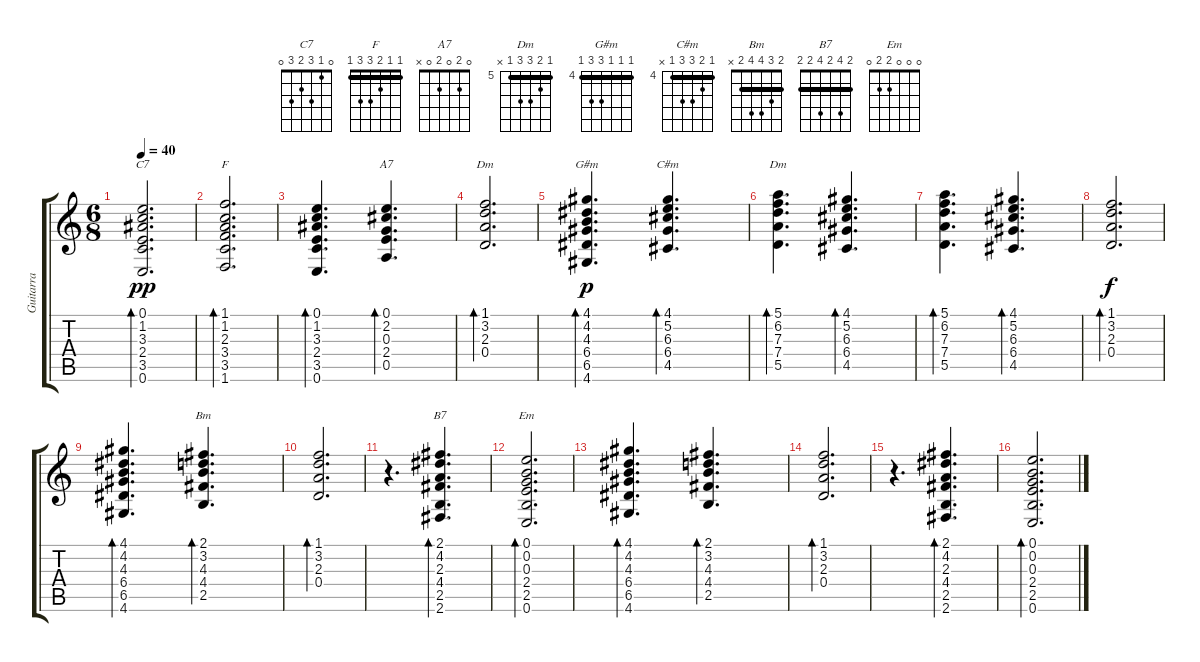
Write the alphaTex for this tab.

\track ("Guitarra" "Guitarra") {instrument acousticguitarnylon}
\staff {score tabs}
\tuning (E4 B3 G3 D3 A2 E2) {hide}
\chord ("C7" 0 1 3 2 3 0)
\chord ("F" 1 1 2 3 3 1) {barre 1}
\chord ("A7" 0 2 0 2 0 x)
\chord ("Dm" 1 3 2 0 x x)
\chord ("G#m" 4 4 4 6 6 4) {firstfret 4 barre 4}
\chord ("C#m" 4 5 6 6 4 x) {firstfret 4 barre 4}
\chord ("Dm" 5 6 7 7 5 x) {firstfret 5 barre 5}
\chord ("Bm" 2 3 4 4 2 x) {barre 2}
\chord ("B7" 2 4 2 4 2 2) {barre 2}
\chord ("Em" 0 0 0 2 2 0)
\ts (6 8)
\tempo 40
\clef g2
\ks c
(0.1 1.2 3.3 2.4 3.5 0.6).2{d bd 120 ch "C7" dy pp} |
(1.1 1.2 2.3 3.4 3.5 1.6).2{d bd 120 ch "F"} |
(0.1 1.2 3.3 2.4 3.5 0.6).4{d bd 120} (0.1 2.2 0.3 2.4 0.5).4{d bd 120 ch "A7"} |
(1.1 3.2 2.3 0.4).2{d bd 120 ch "Dm"} |
(4.1 4.2 4.3 6.4 6.5 4.6).4{d bd 120 ch "G#m" dy p} (4.1 5.2 6.3 6.4 4.5).4{d bd 120 ch "C#m"} |
(5.1 6.2 7.3 7.4 5.5).4{d bd 120 ch "Dm"} (4.1 5.2 6.3 6.4 4.5).4{d bd 120} |
(5.1 6.2 7.3 7.4 5.5).4{d bd 120} (4.1 5.2 6.3 6.4 4.5).4{d bd 120} |
(1.1 3.2 2.3 0.4).2{d bd 120 dy f} |
(4.1 4.2 4.3 6.4 6.5 4.6).4{d bd 120} (2.1 3.2 4.3 4.4 2.5).4{d bd 120 ch "Bm"} |
(1.1 3.2 2.3 0.4).2{d bd 120} |
r.4{d} (2.1 4.2 2.3 4.4 2.5 2.6).4{d bd 120 ch "B7"} |
(0.1 0.2 0.3 2.4 2.5 0.6).2{d bd 120 ch "Em"} |
(4.1 4.2 4.3 6.4 6.5 4.6).4{d bd 120} (2.1 3.2 4.3 4.4 2.5).4{d bd 120} |
(1.1 3.2 2.3 0.4).2{d bd 120} |
r.4{d} (2.1 4.2 2.3 4.4 2.5 2.6).4{d bd 120} |
(0.1 0.2 0.3 2.4 2.5 0.6).2{d bd 120}
